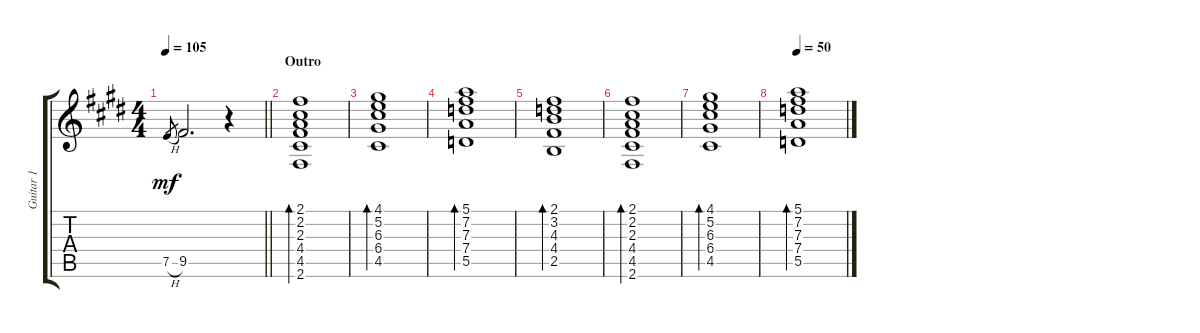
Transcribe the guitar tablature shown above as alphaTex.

\track ("Guitar 1" "Guitar 1") {instrument electricguitarclean}
\staff {score tabs}
\tuning (E4 B3 G3 D3 A2 E2) {hide}
\ts (4 4)
\tempo 105
\clef g2
\barLineRight lightlight
\ks e
7.5{h}.8{gr dy mf} 9.5.2{d} r.4 |
\section ("" "Outro")
(2.1 2.2 2.3 4.4 4.5 2.6).1{bd 240 instrument electricguitarclean} |
(4.1 5.2 6.3 6.4 4.5).1{bd 240} |
(5.1 7.2 7.3 7.4 5.5).1{bd 240} |
(2.1 3.2 4.3 4.4 2.5).1{bd 240} |
(2.1 2.2 2.3 4.4 4.5 2.6).1{bd 240} |
(4.1 5.2 6.3 6.4 4.5).1{bd 240} |
\tempo 50
(5.1 7.2 7.3 7.4 5.5).1{bd 240}
